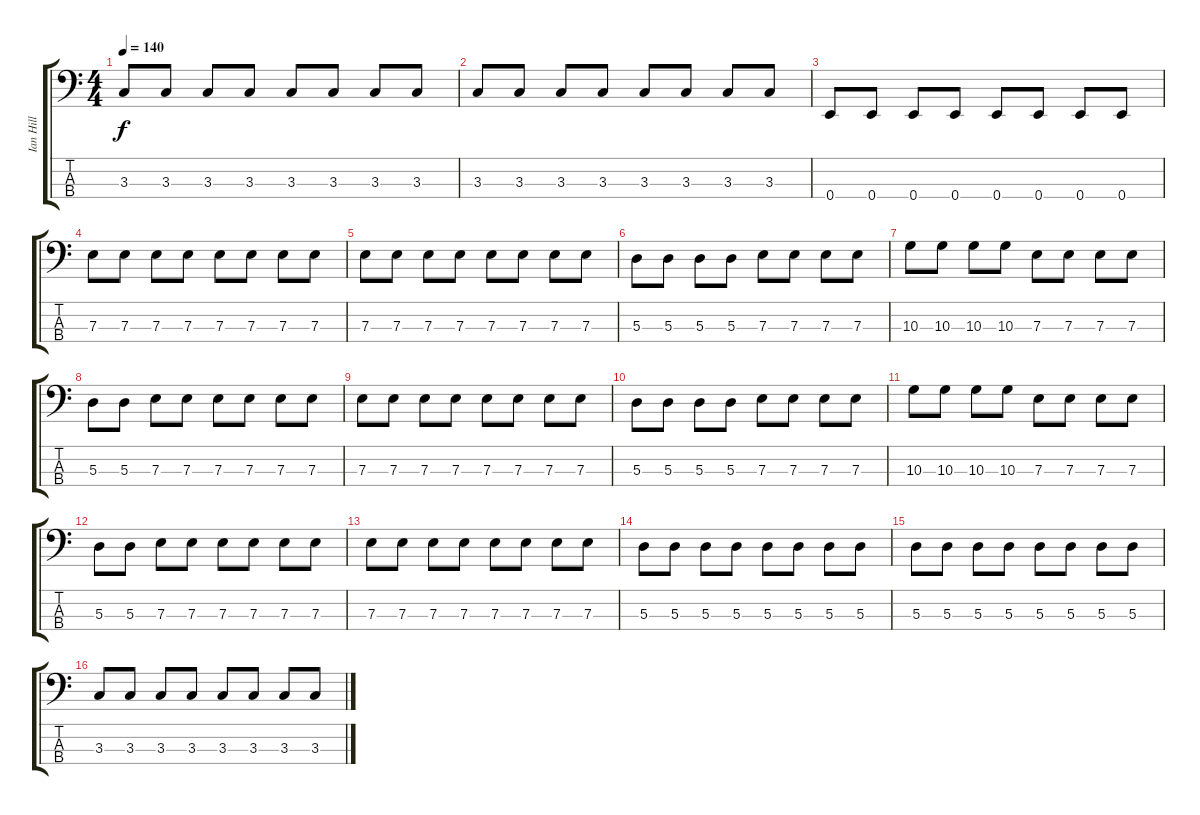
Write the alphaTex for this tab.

\track ("Ian Hill" "Ian Hill") {instrument fretlessbass}
\staff {score tabs}
\tuning (G2 D2 A1 E1) {hide}
\ts (4 4)
\tempo 140
\clef f4
\ks c
3.3.8{dy f} 3.3.8 3.3.8 3.3.8 3.3.8 3.3.8 3.3.8 3.3.8 |
3.3.8 3.3.8 3.3.8 3.3.8 3.3.8 3.3.8 3.3.8 3.3.8 |
0.4.8 0.4.8 0.4.8 0.4.8 0.4.8 0.4.8 0.4.8 0.4.8 |
7.3.8 7.3.8 7.3.8 7.3.8 7.3.8 7.3.8 7.3.8 7.3.8 |
7.3.8 7.3.8 7.3.8 7.3.8 7.3.8 7.3.8 7.3.8 7.3.8 |
5.3.8 5.3.8 5.3.8 5.3.8 7.3.8 7.3.8 7.3.8 7.3.8 |
10.3.8 10.3.8 10.3.8 10.3.8 7.3.8 7.3.8 7.3.8 7.3.8 |
5.3.8 5.3.8 7.3.8 7.3.8 7.3.8 7.3.8 7.3.8 7.3.8 |
7.3.8 7.3.8 7.3.8 7.3.8 7.3.8 7.3.8 7.3.8 7.3.8 |
5.3.8 5.3.8 5.3.8 5.3.8 7.3.8 7.3.8 7.3.8 7.3.8 |
10.3.8 10.3.8 10.3.8 10.3.8 7.3.8 7.3.8 7.3.8 7.3.8 |
5.3.8 5.3.8 7.3.8 7.3.8 7.3.8 7.3.8 7.3.8 7.3.8 |
7.3.8 7.3.8 7.3.8 7.3.8 7.3.8 7.3.8 7.3.8 7.3.8 |
5.3.8 5.3.8 5.3.8 5.3.8 5.3.8 5.3.8 5.3.8 5.3.8 |
5.3.8 5.3.8 5.3.8 5.3.8 5.3.8 5.3.8 5.3.8 5.3.8 |
3.3.8 3.3.8 3.3.8 3.3.8 3.3.8 3.3.8 3.3.8 3.3.8
